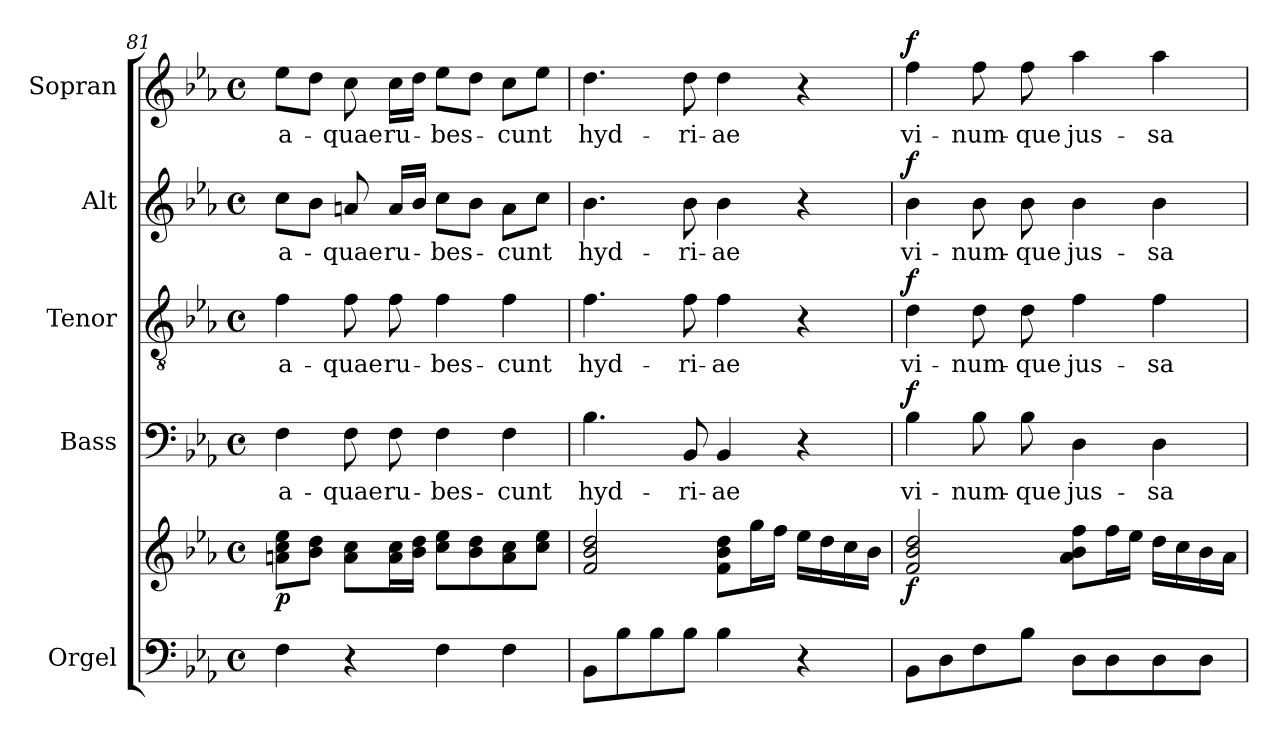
**kern	**kern	**dynam	**kern	**text	**dynam	**kern	**text	**dynam	**kern	**text	**dynam	**kern	**text	**dynam
*part5	*part5	*part5	*part4	*part4	*part4	*part3	*part3	*part3	*part2	*part2	*part2	*part1	*part1	*part1
*staff6	*staff5	*staff5/6	*staff4	*staff4	*staff4	*staff3	*staff3	*staff3	*staff2	*staff2	*staff2	*staff1	*staff1	*staff1
*I"Orgel	*	*	*I"Bass	*	*	*I"Tenor	*	*	*I"Alt	*	*	*I"Sopran	*	*
*I'Org.	*	*	*I'B.	*	*	*I'T.	*	*	*I'A.	*	*	*I'S.	*	*
*clefF4	*clefG2	*	*clefF4	*	*	*clefGv2	*	*	*clefG2	*	*	*clefG2	*	*
*k[b-e-a-]	*k[b-e-a-]	*	*k[b-e-a-]	*	*	*k[b-e-a-]	*	*	*k[b-e-a-]	*	*	*k[b-e-a-]	*	*
*E-:	*E-:	*	*E-:	*	*	*E-:	*	*	*E-:	*	*	*E-:	*	*
*M4/4	*M4/4	*	*M4/4	*	*	*M4/4	*	*	*M4/4	*	*	*M4/4	*	*
*met(c)	*met(c)	*	*met(c)	*	*	*met(c)	*	*	*met(c)	*	*	*met(c)	*	*
=81	=81	=81	=81	=81	=81	=81	=81	=81	=81	=81	=81	=81	=81	=81
!	!	!LO:DY:b	!	!LO:LY:b	!	!	!LO:LY:b	!	!	!LO:LY:b	!	!	!LO:LY:b	!
4F\	8an\ 8cc\ 8ee-\L	p	4F\	a-	.	4f\	a-	.	8cc\L	a-	.	8ee-\L	a-	.
.	8b-\ 8dd\J	.	.	.	.	.	.	.	8b-\J	.	.	8dd\J	.	.
!	!	!	!	!LO:LY:b	!	!	!LO:LY:b	!	!	!LO:LY:b	!	!	!LO:LY:b	!
4r	8a\ 8cc\L	.	8F\	-quae	.	8f\	-quae	.	8an/	-quae	.	8cc\	-quae	.
!	!	!	!	!LO:LY:b	!	!	!LO:LY:b	!	!	!LO:LY:b	!	!	!LO:LY:b	!
.	16a\ 16cc\L	.	8F\	ru-	.	8f\	ru-	.	16a/LL	ru-	.	16cc\LL	ru-	.
.	16b-\ 16dd\JJ	.	.	.	.	.	.	.	16b-/JJ	.	.	16dd\JJ	.	.
!	!	!	!	!LO:LY:b	!	!	!LO:LY:b	!	!	!LO:LY:b	!	!	!LO:LY:b	!
4F\	8cc\ 8ee-\L	.	4F\	-bes-	.	4f\	-bes-	.	8cc\L	-bes-	.	8ee-\L	-bes-	.
.	8b-\ 8dd\	.	.	.	.	.	.	.	8b-\J	.	.	8dd\J	.	.
!	!	!	!	!LO:LY:b	!	!	!LO:LY:b	!	!	!LO:LY:b	!	!	!LO:LY:b	!
4F\	8a\ 8cc\	.	4F\	-cunt	.	4f\	-cunt	.	8a\L	-cunt	.	8cc\L	-cunt	.
.	8cc\ 8ee-\J	.	.	.	.	.	.	.	8cc\J	.	.	8ee-\J	.	.
=82	=82	=82	=82	=82	=82	=82	=82	=82	=82	=82	=82	=82	=82	=82
!	!	!	!	!LO:LY:b	!	!	!LO:LY:b	!	!	!LO:LY:b	!	!	!LO:LY:b	!
8BB-\L	2f/ 2b-/ 2dd/	.	4.B-\	hyd-	.	4.f\	hyd-	.	4.b-\	hyd-	.	4.dd\	hyd-	.
8B-\	.	.	.	.	.	.	.	.	.	.	.	.	.	.
8B-\	.	.	.	.	.	.	.	.	.	.	.	.	.	.
!	!	!	!	!LO:LY:b	!	!	!LO:LY:b	!	!	!LO:LY:b	!	!	!LO:LY:b	!
8B-\J	.	.	8BB-/	-ri-	.	8f\	-ri-	.	8b-\	-ri-	.	8dd\	-ri-	.
!	!	!	!	!LO:LY:b	!	!	!LO:LY:b	!	!	!LO:LY:b	!	!	!LO:LY:b	!
4B-\	8f\ 8b-\ 8dd\L	.	4BB-/	-ae	.	4f\	-ae	.	4b-\	-ae	.	4dd\	-ae	.
.	16gg\L	.	.	.	.	.	.	.	.	.	.	.	.	.
.	16ff\JJ	.	.	.	.	.	.	.	.	.	.	.	.	.
4r	16ee-\LL	.	4r	.	.	4r	.	.	4r	.	.	4r	.	.
.	16dd\	.	.	.	.	.	.	.	.	.	.	.	.	.
.	16cc\	.	.	.	.	.	.	.	.	.	.	.	.	.
.	16b-\JJ	.	.	.	.	.	.	.	.	.	.	.	.	.
!!LO:LB:g=z
=83	=83	=83	=83	=83	=83	=83	=83	=83	=83	=83	=83	=83	=83	=83
!	!	!LO:DY:b	!	!LO:LY:b	!LO:DY:a	!	!LO:LY:b	!LO:DY:a	!	!LO:LY:b	!LO:DY:a	!	!LO:LY:b	!LO:DY:a
8BB-\L	2f/ 2b-/ 2dd/	f	4B-\	vi-	f	4d\	vi-	f	4b-\	vi-	f	4ff\	vi-	f
8D\	.	.	.	.	.	.	.	.	.	.	.	.	.	.
!	!	!	!	!LO:LY:b	!	!	!LO:LY:b	!	!	!LO:LY:b	!	!	!LO:LY:b	!
8F\	.	.	8B-\	-num-	.	8d\	-num-	.	8b-\	-num-	.	8ff\	-num-	.
!	!	!	!	!LO:LY:b	!	!	!LO:LY:b	!	!	!LO:LY:b	!	!	!LO:LY:b	!
8B-\J	.	.	8B-\	-que	.	8d\	-que	.	8b-\	-que	.	8ff\	-que	.
!	!	!	!	!LO:LY:b	!	!	!LO:LY:b	!	!	!LO:LY:b	!	!	!LO:LY:b	!
8D\L	8a-\ 8b-\ 8ff\L	.	4D\	jus-	.	4f\	jus-	.	4b-\	jus-	.	4aa-\	jus-	.
8D\	16ff\L	.	.	.	.	.	.	.	.	.	.	.	.	.
.	16ee-\JJ	.	.	.	.	.	.	.	.	.	.	.	.	.
!	!	!	!	!LO:LY:b	!	!	!LO:LY:b	!	!	!LO:LY:b	!	!	!LO:LY:b	!
8D\	16dd\LL	.	4D\	-sa	.	4f\	-sa	.	4b-\	-sa	.	4aa-\	-sa	.
.	16cc\	.	.	.	.	.	.	.	.	.	.	.	.	.
8D\J	16b-\	.	.	.	.	.	.	.	.	.	.	.	.	.
.	16a-\JJ	.	.	.	.	.	.	.	.	.	.	.	.	.
=	=	=	=	=	=	=	=	=	=	=	=	=	=	=
*-	*-	*-	*-	*-	*-	*-	*-	*-	*-	*-	*-	*-	*-	*-
